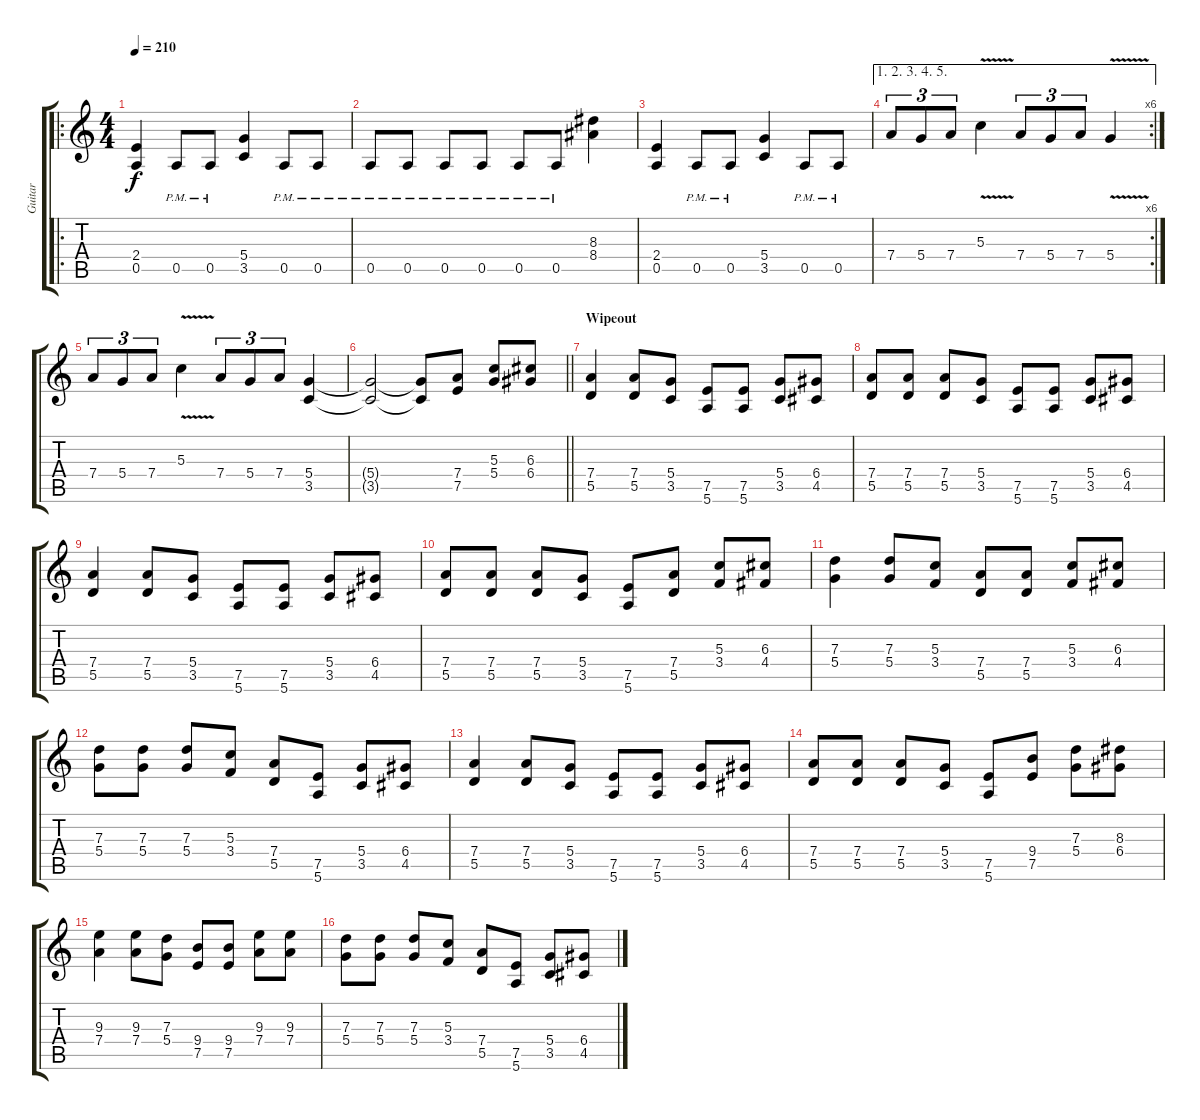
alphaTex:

\track ("Guitar" "Guitar") {instrument distortionguitar}
\staff {score tabs}
\tuning (E4 B3 G3 D3 A2 E2) {hide}
\ro
\ts (4 4)
\tempo 210
\clef g2
\ks c
(2.4 0.5).4{dy f} 0.5{pm}.8 0.5{pm}.8 (5.4 3.5).4 0.5{pm}.8 0.5{pm}.8 |
0.5{pm}.8 0.5{pm}.8 0.5{pm}.8 0.5{pm}.8 0.5{pm}.8 0.5{pm}.8 (8.3 8.4).4 |
(2.4 0.5).4 0.5{pm}.8 0.5{pm}.8 (5.4 3.5).4 0.5{pm}.8 0.5{pm}.8 |
\ae (1 2 3 4 5)
\rc 6
7.4.8{tu (3 2)} 5.4.8{tu (3 2)} 7.4.8{tu (3 2)} 5.3{v}.4 7.4.8{tu (3 2)} 5.4.8{tu (3 2)} 7.4.8{tu (3 2)} 5.4{v}.4 |
7.4.8{tu (3 2)} 5.4.8{tu (3 2)} 7.4.8{tu (3 2)} 5.3{v}.4 7.4.8{tu (3 2)} 5.4.8{tu (3 2)} 7.4.8{tu (3 2)} (5.4 3.5).4 |
\barLineRight lightlight
(5.4{t} 3.5{t}).2 (5.4{t} 3.5{t}).8 (7.4 7.5).8 (5.3 5.4).8 (6.3 6.4).8 |
\section ("" "Wipeout")
(7.4 5.5).4 (7.4 5.5).8 (5.4 3.5).8 (7.5 5.6).8 (7.5 5.6).8 (5.4 3.5).8 (6.4 4.5).8 |
(7.4 5.5).8 (7.4 5.5).8 (7.4 5.5).8 (5.4 3.5).8 (7.5 5.6).8 (7.5 5.6).8 (5.4 3.5).8 (6.4 4.5).8 |
(7.4 5.5).4 (7.4 5.5).8 (5.4 3.5).8 (7.5 5.6).8 (7.5 5.6).8 (5.4 3.5).8 (6.4 4.5).8 |
(7.4 5.5).8 (7.4 5.5).8 (7.4 5.5).8 (5.4 3.5).8 (7.5 5.6).8 (7.4 5.5).8 (5.3 3.4).8 (6.3 4.4).8 |
(7.3 5.4).4 (7.3 5.4).8 (5.3 3.4).8 (7.4 5.5).8 (7.4 5.5).8 (5.3 3.4).8 (6.3 4.4).8 |
(7.3 5.4).8 (7.3 5.4).8 (7.3 5.4).8 (5.3 3.4).8 (7.4 5.5).8 (7.5 5.6).8 (5.4 3.5).8 (6.4 4.5).8 |
(7.4 5.5).4 (7.4 5.5).8 (5.4 3.5).8 (7.5 5.6).8 (7.5 5.6).8 (5.4 3.5).8 (6.4 4.5).8 |
(7.4 5.5).8 (7.4 5.5).8 (7.4 5.5).8 (5.4 3.5).8 (7.5 5.6).8 (9.4 7.5).8 (7.3 5.4).8 (8.3 6.4).8 |
(9.3 7.4).4 (9.3 7.4).8 (7.3 5.4).8 (9.4 7.5).8 (9.4 7.5).8 (9.3 7.4).8 (9.3 7.4).8 |
(7.3 5.4).8 (7.3 5.4).8 (7.3 5.4).8 (5.3 3.4).8 (7.4 5.5).8 (7.5 5.6).8 (5.4 3.5).8 (6.4 4.5).8
